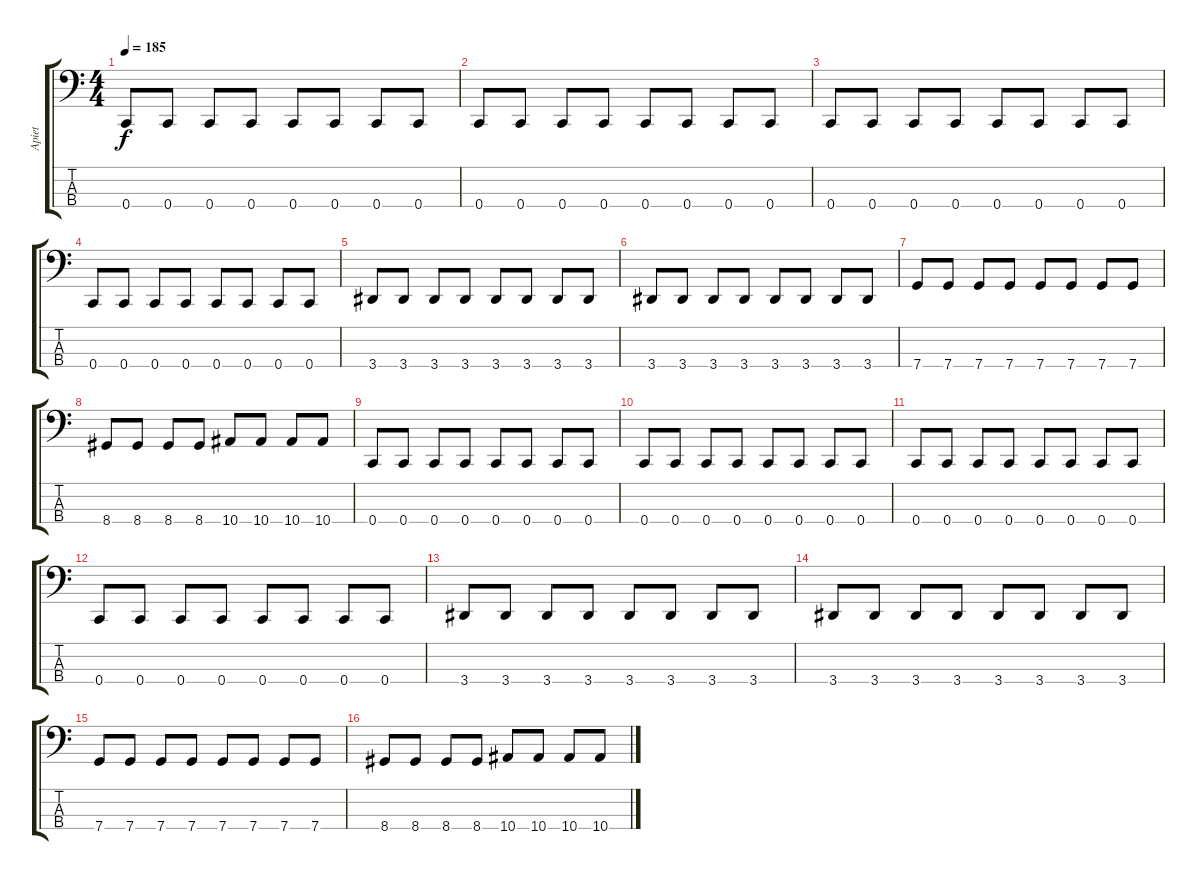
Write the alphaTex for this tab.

\track ("Apiet" "Apiet") {instrument electricbasspick}
\staff {score tabs}
\tuning (F2 C2 G1 C1) {hide}
\ts (4 4)
\tempo 185
\clef f4
\ks c
0.4.8{dy f} 0.4.8 0.4.8 0.4.8 0.4.8 0.4.8 0.4.8 0.4.8 |
0.4.8 0.4.8 0.4.8 0.4.8 0.4.8 0.4.8 0.4.8 0.4.8 |
0.4.8 0.4.8 0.4.8 0.4.8 0.4.8 0.4.8 0.4.8 0.4.8 |
0.4.8 0.4.8 0.4.8 0.4.8 0.4.8 0.4.8 0.4.8 0.4.8 |
3.4.8 3.4.8 3.4.8 3.4.8 3.4.8 3.4.8 3.4.8 3.4.8 |
3.4.8 3.4.8 3.4.8 3.4.8 3.4.8 3.4.8 3.4.8 3.4.8 |
7.4.8 7.4.8 7.4.8 7.4.8 7.4.8 7.4.8 7.4.8 7.4.8 |
8.4.8 8.4.8 8.4.8 8.4.8 10.4.8 10.4.8 10.4.8 10.4.8 |
0.4.8 0.4.8 0.4.8 0.4.8 0.4.8 0.4.8 0.4.8 0.4.8 |
0.4.8 0.4.8 0.4.8 0.4.8 0.4.8 0.4.8 0.4.8 0.4.8 |
0.4.8 0.4.8 0.4.8 0.4.8 0.4.8 0.4.8 0.4.8 0.4.8 |
0.4.8 0.4.8 0.4.8 0.4.8 0.4.8 0.4.8 0.4.8 0.4.8 |
3.4.8 3.4.8 3.4.8 3.4.8 3.4.8 3.4.8 3.4.8 3.4.8 |
3.4.8 3.4.8 3.4.8 3.4.8 3.4.8 3.4.8 3.4.8 3.4.8 |
7.4.8 7.4.8 7.4.8 7.4.8 7.4.8 7.4.8 7.4.8 7.4.8 |
8.4.8 8.4.8 8.4.8 8.4.8 10.4.8 10.4.8 10.4.8 10.4.8
